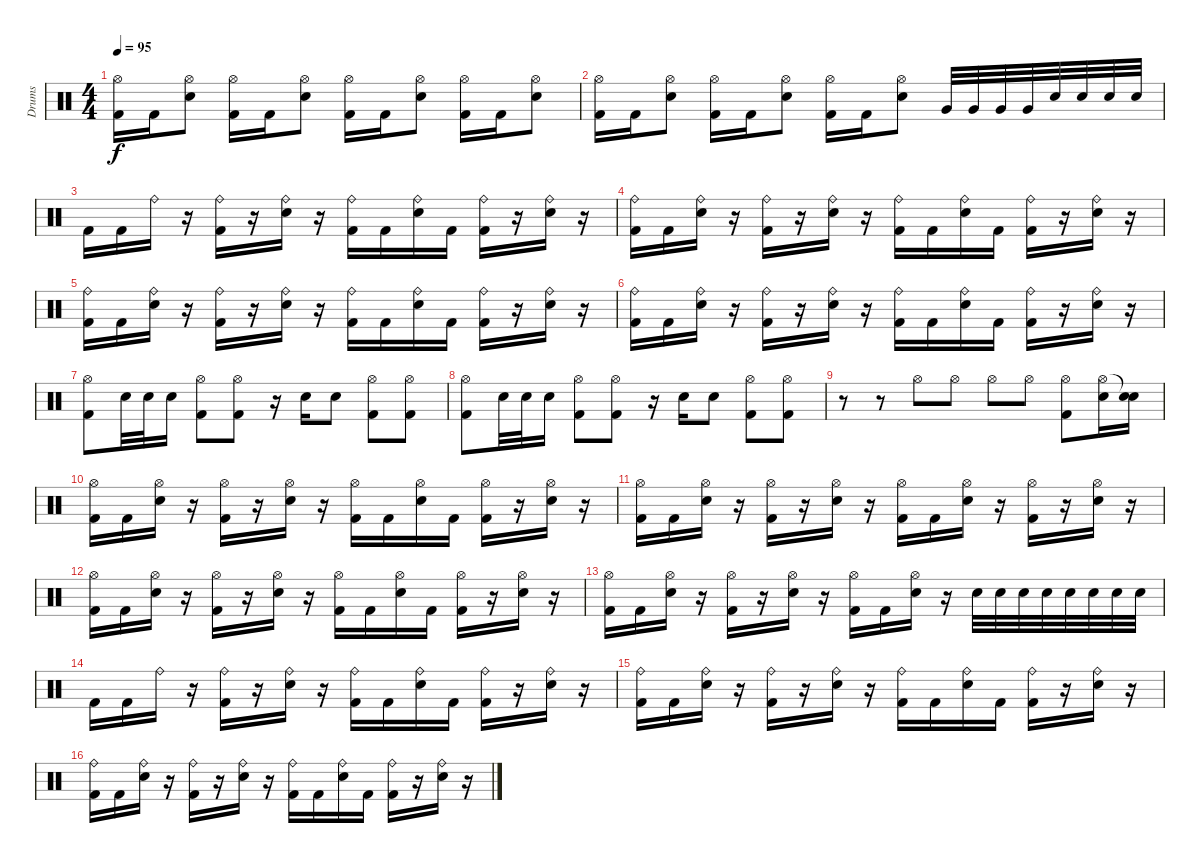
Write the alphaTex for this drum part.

\track ("Drums" "Drums") {instrument percussion}
\staff {score}
\articulation defaults
\ts (4 4)
\tempo 95
\clef neutral
\ks c
("Hi-Hat (open)" "Kick (hit) 2").16{dy f} "Kick (hit) 2".16 ("Hi-Hat (open)" "Snare (hit) 2").8 ("Hi-Hat (open)" "Kick (hit) 2").16 "Kick (hit) 2".16 ("Hi-Hat (open)" "Snare (hit) 2").8 ("Hi-Hat (open)" "Kick (hit) 2").16 "Kick (hit) 2".16 ("Hi-Hat (open)" "Snare (hit) 2").8 ("Hi-Hat (open)" "Kick (hit) 2").16 "Kick (hit) 2".16 ("Hi-Hat (open)" "Snare (hit) 2").8 |
("Hi-Hat (open)" "Kick (hit) 2").16 "Kick (hit) 2".16 ("Hi-Hat (open)" "Snare (hit) 2").8 ("Hi-Hat (open)" "Kick (hit) 2").16 "Kick (hit) 2".16 ("Hi-Hat (open)" "Snare (hit) 2").8 ("Hi-Hat (open)" "Kick (hit) 2").16 "Kick (hit) 2".16 ("Hi-Hat (open)" "Snare (hit) 2").8 "Very Low Tom (hit)".32 "Very Low Tom (hit)".32 "Very Low Tom (hit)".32 "Very Low Tom (hit)".32 "Electric Snare (hit)".32 "Electric Snare (hit)".32 "Electric Snare (hit)".32 "Electric Snare (hit)".32 |
"Kick (hit) 2".16 "Kick (hit) 2".16 "Ride (bell)".16 r.16 ("Ride (bell)" "Kick (hit) 2").16 r.16 ("Ride (bell)" "Snare (hit) 2").16 r.16 ("Ride (bell)" "Kick (hit) 2").16 "Kick (hit) 2".16 ("Ride (bell)" "Snare (hit) 2").16 "Kick (hit) 2".16 ("Ride (bell)" "Kick (hit) 2").16 r.16 ("Ride (bell)" "Snare (hit) 2").16 r.16 |
("Ride (bell)" "Kick (hit) 2").16 "Kick (hit) 2".16 ("Ride (bell)" "Snare (hit) 2").16 r.16 ("Ride (bell)" "Kick (hit) 2").16 r.16 ("Ride (bell)" "Snare (hit) 2").16 r.16 ("Ride (bell)" "Kick (hit) 2").16 "Kick (hit) 2".16 ("Ride (bell)" "Snare (hit) 2").16 "Kick (hit) 2".16 ("Ride (bell)" "Kick (hit) 2").16 r.16 ("Ride (bell)" "Snare (hit) 2").16 r.16 |
("Ride (bell)" "Kick (hit) 2").16 "Kick (hit) 2".16 ("Ride (bell)" "Snare (hit) 2").16 r.16 ("Ride (bell)" "Kick (hit) 2").16 r.16 ("Ride (bell)" "Snare (hit) 2").16 r.16 ("Ride (bell)" "Kick (hit) 2").16 "Kick (hit) 2".16 ("Ride (bell)" "Snare (hit) 2").16 "Kick (hit) 2".16 ("Ride (bell)" "Kick (hit) 2").16 r.16 ("Ride (bell)" "Snare (hit) 2").16 r.16 |
("Ride (bell)" "Kick (hit) 2").16 "Kick (hit) 2".16 ("Ride (bell)" "Snare (hit) 2").16 r.16 ("Ride (bell)" "Kick (hit) 2").16 r.16 ("Ride (bell)" "Snare (hit) 2").16 r.16 ("Ride (bell)" "Kick (hit) 2").16 "Kick (hit) 2".16 ("Ride (bell)" "Snare (hit) 2").16 "Kick (hit) 2".16 ("Ride (bell)" "Kick (hit) 2").16 r.16 ("Ride (bell)" "Snare (hit) 2").16 r.16 |
("Hi-Hat (open)" "Kick (hit) 2").8 "Snare (hit) 2".32 "Snare (hit) 2".32 "Snare (hit) 2".16 ("Hi-Hat (open)" "Kick (hit) 2").8 ("Hi-Hat (open)" "Kick (hit) 2").8 r.16 "Snare (hit) 2".16 "Snare (hit) 2".8 ("Hi-Hat (open)" "Kick (hit) 2").8 ("Hi-Hat (open)" "Kick (hit) 2").8 |
("Hi-Hat (open)" "Kick (hit) 2").8 "Snare (hit) 2".32 "Snare (hit) 2".32 "Snare (hit) 2".16 ("Hi-Hat (open)" "Kick (hit) 2").8 ("Hi-Hat (open)" "Kick (hit) 2").8 r.16 "Snare (hit) 2".16 "Snare (hit) 2".8 ("Hi-Hat (open)" "Kick (hit) 2").8 ("Hi-Hat (open)" "Kick (hit) 2").8 |
r.8 r.8 "Hi-Hat (open)".8 "Hi-Hat (open)".8 "Hi-Hat (open)".8 "Hi-Hat (open)".8 ("Hi-Hat (open)" "Kick (hit) 2").8 ("Hi-Hat (open)" "Snare (hit) 2").16 ("Snare (hit)"{t} "Snare (hit) 2").16 |
("Hi-Hat (open)" "Kick (hit) 2").16 "Kick (hit) 2".16 ("Hi-Hat (open)" "Electric Snare (hit)").16 r.16 ("Hi-Hat (open)" "Kick (hit) 2").16 r.16 ("Hi-Hat (open)" "Electric Snare (hit)").16 r.16 ("Hi-Hat (open)" "Kick (hit) 2").16 "Kick (hit) 2".16 ("Hi-Hat (open)" "Electric Snare (hit)").16 "Kick (hit) 2".16 ("Hi-Hat (open)" "Kick (hit) 2").16 r.16 ("Hi-Hat (open)" "Electric Snare (hit)").16 r.16 |
("Hi-Hat (open)" "Kick (hit) 2").16 "Kick (hit) 2".16 ("Hi-Hat (open)" "Electric Snare (hit)").16 r.16 ("Hi-Hat (open)" "Kick (hit) 2").16 r.16 ("Hi-Hat (open)" "Electric Snare (hit)").16 r.16 ("Hi-Hat (open)" "Kick (hit) 2").16 "Kick (hit) 2".16 ("Hi-Hat (open)" "Electric Snare (hit)").16 r.16 ("Hi-Hat (open)" "Kick (hit) 2").16 r.16 ("Hi-Hat (open)" "Electric Snare (hit)").16 r.16 |
("Hi-Hat (open)" "Kick (hit) 2").16 "Kick (hit) 2".16 ("Hi-Hat (open)" "Electric Snare (hit)").16 r.16 ("Hi-Hat (open)" "Kick (hit) 2").16 r.16 ("Hi-Hat (open)" "Electric Snare (hit)").16 r.16 ("Hi-Hat (open)" "Kick (hit) 2").16 "Kick (hit) 2".16 ("Hi-Hat (open)" "Electric Snare (hit)").16 "Kick (hit) 2".16 ("Hi-Hat (open)" "Kick (hit) 2").16 r.16 ("Hi-Hat (open)" "Electric Snare (hit)").16 r.16 |
("Hi-Hat (open)" "Kick (hit) 2").16 "Kick (hit) 2".16 ("Hi-Hat (open)" "Electric Snare (hit)").16 r.16 ("Hi-Hat (open)" "Kick (hit) 2").16 r.16 ("Hi-Hat (open)" "Electric Snare (hit)").16 r.16 ("Hi-Hat (open)" "Kick (hit) 2").16 "Kick (hit) 2".16 ("Hi-Hat (open)" "Electric Snare (hit)").16 r.16 "Electric Snare (hit)".32 "Electric Snare (hit)".32 "Electric Snare (hit)".32 "Electric Snare (hit)".32 "Electric Snare (hit)".32 "Electric Snare (hit)".32 "Electric Snare (hit)".32 "Electric Snare (hit)".32 |
"Kick (hit) 2".16 "Kick (hit) 2".16 "Ride (bell)".16 r.16 ("Ride (bell)" "Kick (hit) 2").16 r.16 ("Ride (bell)" "Snare (hit) 2").16 r.16 ("Ride (bell)" "Kick (hit) 2").16 "Kick (hit) 2".16 ("Ride (bell)" "Snare (hit) 2").16 "Kick (hit) 2".16 ("Ride (bell)" "Kick (hit) 2").16 r.16 ("Ride (bell)" "Snare (hit) 2").16 r.16 |
("Ride (bell)" "Kick (hit) 2").16 "Kick (hit) 2".16 ("Ride (bell)" "Snare (hit) 2").16 r.16 ("Ride (bell)" "Kick (hit) 2").16 r.16 ("Ride (bell)" "Snare (hit) 2").16 r.16 ("Ride (bell)" "Kick (hit) 2").16 "Kick (hit) 2".16 ("Ride (bell)" "Snare (hit) 2").16 "Kick (hit) 2".16 ("Ride (bell)" "Kick (hit) 2").16 r.16 ("Ride (bell)" "Snare (hit) 2").16 r.16 |
("Ride (bell)" "Kick (hit) 2").16 "Kick (hit) 2".16 ("Ride (bell)" "Snare (hit) 2").16 r.16 ("Ride (bell)" "Kick (hit) 2").16 r.16 ("Ride (bell)" "Snare (hit) 2").16 r.16 ("Ride (bell)" "Kick (hit) 2").16 "Kick (hit) 2".16 ("Ride (bell)" "Snare (hit) 2").16 "Kick (hit) 2".16 ("Ride (bell)" "Kick (hit) 2").16 r.16 ("Ride (bell)" "Snare (hit) 2").16 r.16
